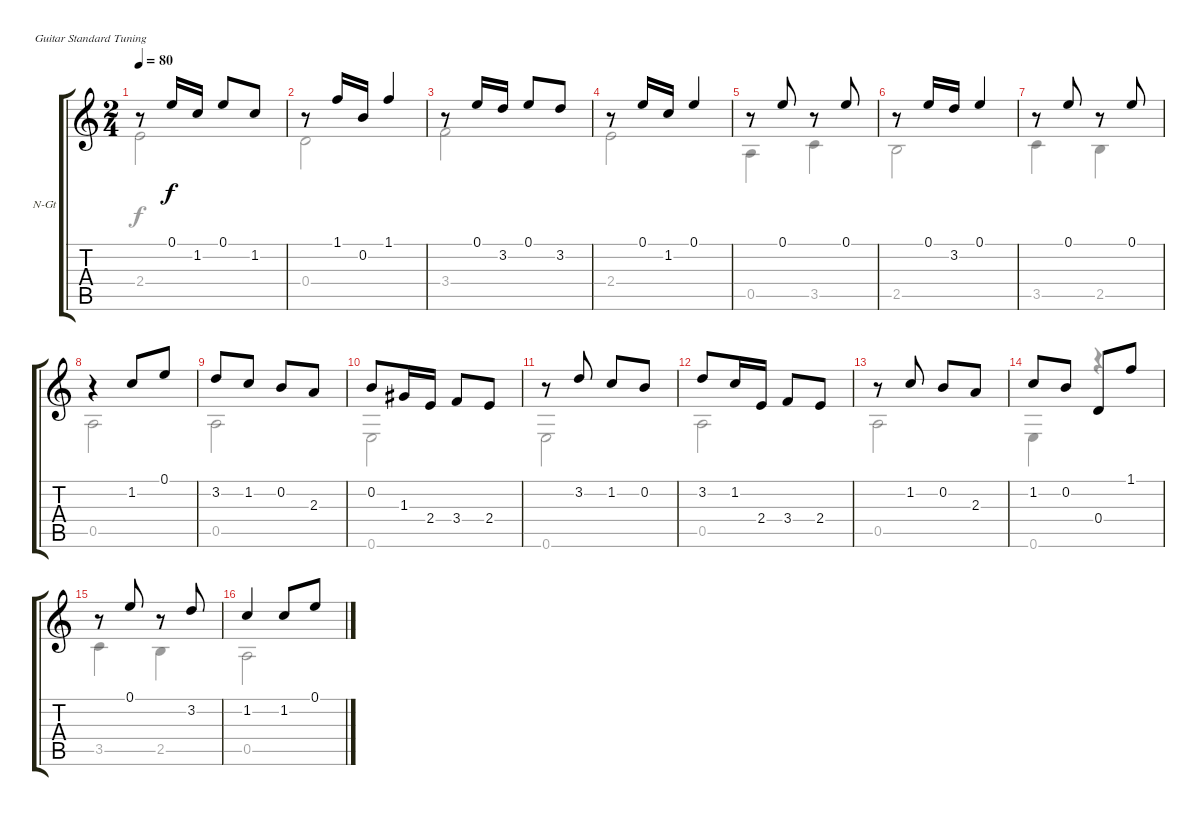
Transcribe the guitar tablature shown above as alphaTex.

\bracketExtendMode groupsimilarinstruments
\firstSystemTrackNameOrientation horizontal
\otherSystemsTrackNameOrientation horizontal
\track ("Pista 1" "N-Gt") {instrument acousticguitarnylon}
\staff {score tabs}
\tuning (E4 B3 G3 D3 A2 E2)
\voice
\ts (2 4)
\beaming (8 2 2)
\tempo 80
\clef g2
\ks c
r.8{dy f instrument acousticguitarnylon} 0.1.16 1.2.16 0.1.8 1.2.8 |
r.8 1.1.16 0.2.16 1.1.4 |
r.8 0.1.16 3.2.16 0.1.8 3.2.8 |
r.8 0.1.16 1.2.16 0.1.4 |
r.8 0.1.8 r.8 0.1.8 |
r.8 0.1.16 3.2.16 0.1.4 |
r.8 0.1.8 r.8 0.1.8 |
r.4 1.2.8 0.1.8 |
3.2.8 1.2.8 0.2.8 2.3.8 |
0.2.8 1.3.16 2.4.16 3.4.8 2.4.8 |
r.8 3.2.8 1.2.8 0.2.8 |
3.2.8 1.2.16 2.4.16 3.4.8 2.4.8 |
r.8 1.2.8 0.2.8 2.3.8 |
1.2.8 0.2.8 0.4.8 1.1.8 |
r.8 0.1.8 r.8 3.2.8 |
1.2.4 1.2.8 0.1.8
\voice
\clef g2
\ottava regular
\simile none
\ks c
2.4.2{dy f} |
0.4.2 |
3.4.2 |
2.4.2 |
0.5.4 3.5.4 |
2.5.2 |
3.5.4 2.5.4 |
0.5.2 |
0.5.2 |
0.6.2 |
0.6.2 |
0.5.2 |
0.5.2 |
0.6.4 r.4 |
3.5.4 2.5.4 |
0.5.2
